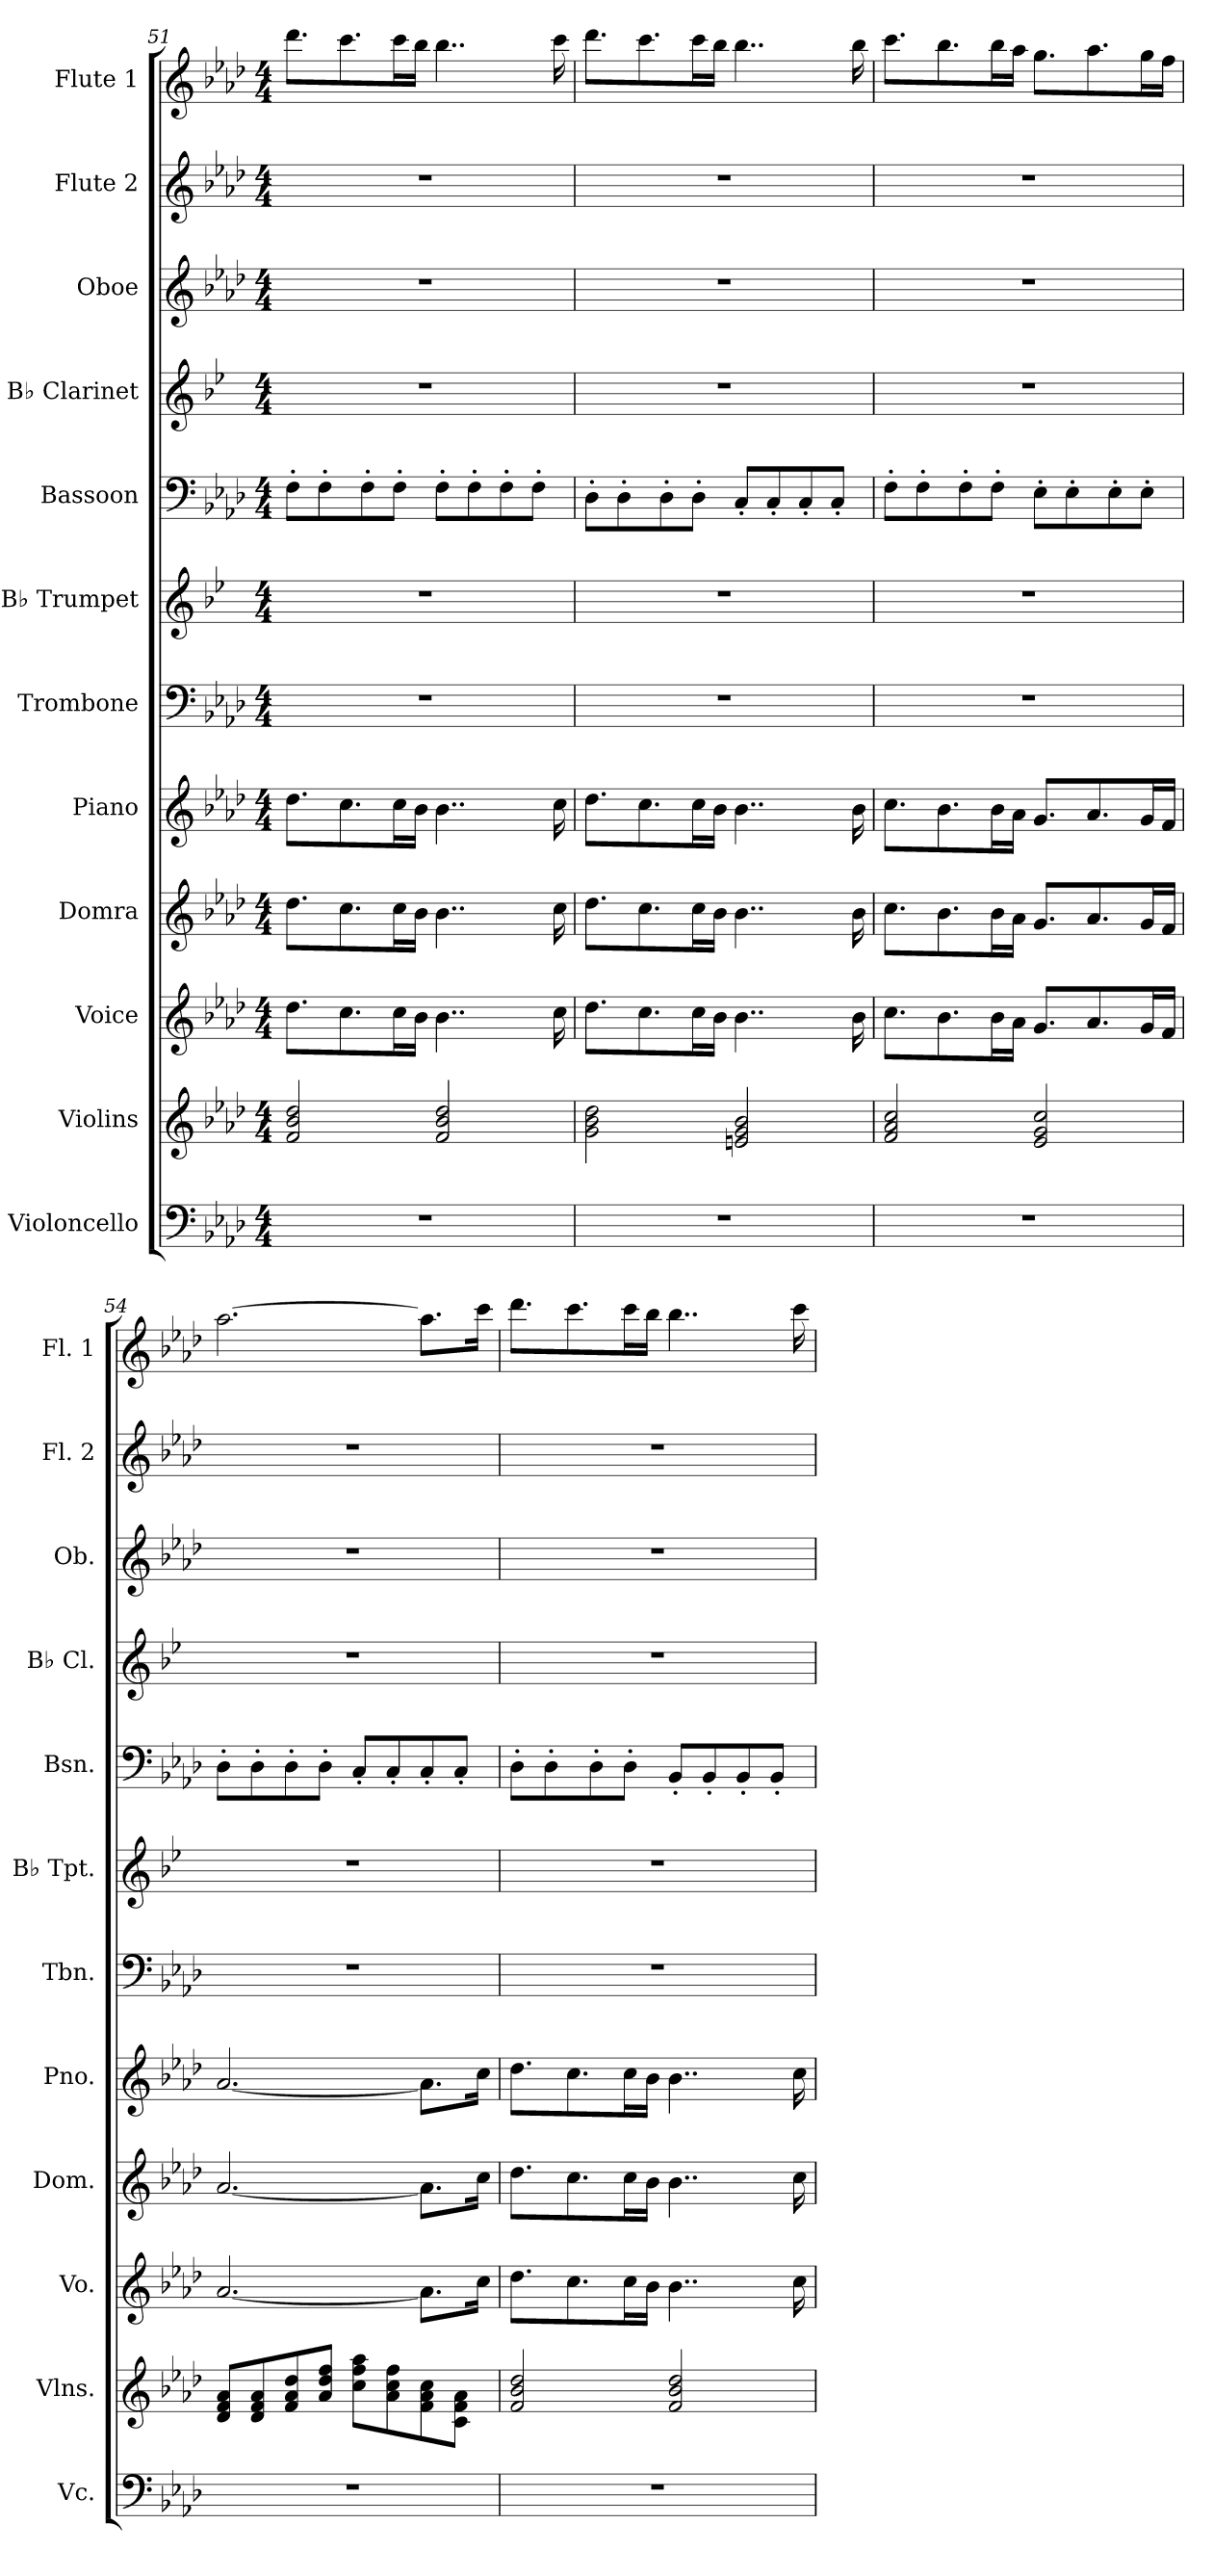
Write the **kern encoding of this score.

**kern	**kern	**kern	**kern	**kern	**kern	**kern	**kern	**kern	**kern	**kern	**kern
*part12	*part11	*part10	*part9	*part8	*part7	*part6	*part5	*part4	*part3	*part2	*part1
*staff12	*staff11	*staff10	*staff9	*staff8	*staff7	*staff6	*staff5	*staff4	*staff3	*staff2	*staff1
*I"Violoncello	*I"Violins	*I"Voice	*I"Domra	*I"Piano	*I"Trombone	*I"B♭ Trumpet	*I"Bassoon	*I"B♭ Clarinet	*I"Oboe	*I"Flute 2	*I"Flute 1
*I'Vc.	*I'Vlns.	*I'Vo.	*I'Dom.	*I'Pno.	*I'Tbn.	*I'B♭ Tpt.	*I'Bsn.	*I'B♭ Cl.	*I'Ob.	*I'Fl. 2	*I'Fl. 1
*clefF4	*clefG2	*clefG2	*clefG2	*clefG2	*clefF4	*clefG2	*clefF4	*clefG2	*clefG2	*clefG2	*clefG2
*	*	*	*	*	*	*ITrd1c2	*	*ITrd1c2	*	*	*
*k[b-e-a-d-]	*k[b-e-a-d-]	*k[b-e-a-d-]	*k[b-e-a-d-]	*k[b-e-a-d-]	*k[b-e-a-d-]	*k[b-e-a-d-]	*k[b-e-a-d-]	*k[b-e-a-d-]	*k[b-e-a-d-]	*k[b-e-a-d-]	*k[b-e-a-d-]
*M4/4	*M4/4	*M4/4	*M4/4	*M4/4	*M4/4	*M4/4	*M4/4	*M4/4	*M4/4	*M4/4	*M4/4
=51	=51	=51	=51	=51	=51	=51	=51	=51	=51	=51	=51
1r	2f/ 2b-/ 2dd-/	8.dd-\L	8.dd-\L	8.dd-\L	1r	1r	8F'\L	1r	1r	1r	8.ddd-\L
.	.	.	.	.	.	.	8F'\	.	.	.	.
.	.	8.cc\	8.cc\	8.cc\	.	.	.	.	.	.	8.ccc\
.	.	.	.	.	.	.	8F'\	.	.	.	.
.	.	16cc\L	16cc\L	16cc\L	.	.	8F'\J	.	.	.	16ccc\L
.	.	16b-\JJ	16b-\JJ	16b-\JJ	.	.	.	.	.	.	16bb-\JJ
.	2f/ 2b-/ 2dd-/	4..b-\	4..b-\	4..b-\	.	.	8F'\L	.	.	.	4..bb-\
.	.	.	.	.	.	.	8F'\	.	.	.	.
.	.	.	.	.	.	.	8F'\	.	.	.	.
.	.	.	.	.	.	.	8F'\J	.	.	.	.
.	.	16cc\	16cc\	16cc\	.	.	.	.	.	.	16ccc\
!!LO:PB:g=z
=52	=52	=52	=52	=52	=52	=52	=52	=52	=52	=52	=52
1r	2g\ 2b-\ 2dd-\	8.dd-\L	8.dd-\L	8.dd-\L	1r	1r	8D-'\L	1r	1r	1r	8.ddd-\L
.	.	.	.	.	.	.	8D-'\	.	.	.	.
.	.	8.cc\	8.cc\	8.cc\	.	.	.	.	.	.	8.ccc\
.	.	.	.	.	.	.	8D-'\	.	.	.	.
.	.	16cc\L	16cc\L	16cc\L	.	.	8D-'\J	.	.	.	16ccc\L
.	.	16b-\JJ	16b-\JJ	16b-\JJ	.	.	.	.	.	.	16bb-\JJ
.	2en/ 2g/ 2b-/	4..b-\	4..b-\	4..b-\	.	.	8C'/L	.	.	.	4..bb-\
.	.	.	.	.	.	.	8C'/	.	.	.	.
.	.	.	.	.	.	.	8C'/	.	.	.	.
.	.	.	.	.	.	.	8C'/J	.	.	.	.
.	.	16b-\	16b-\	16b-\	.	.	.	.	.	.	16bb-\
=53	=53	=53	=53	=53	=53	=53	=53	=53	=53	=53	=53
1r	2f/ 2a-/ 2cc/	8.cc\L	8.cc\L	8.cc\L	1r	1r	8F'\L	1r	1r	1r	8.ccc\L
.	.	.	.	.	.	.	8F'\	.	.	.	.
.	.	8.b-\	8.b-\	8.b-\	.	.	.	.	.	.	8.bb-\
.	.	.	.	.	.	.	8F'\	.	.	.	.
.	.	16b-\L	16b-\L	16b-\L	.	.	8F'\J	.	.	.	16bb-\L
.	.	16a-\JJ	16a-\JJ	16a-\JJ	.	.	.	.	.	.	16aa-\JJ
.	2e-/ 2g/ 2cc/	8.g/L	8.g/L	8.g/L	.	.	8E-'\L	.	.	.	8.gg\L
.	.	.	.	.	.	.	8E-'\	.	.	.	.
.	.	8.a-/	8.a-/	8.a-/	.	.	.	.	.	.	8.aa-\
.	.	.	.	.	.	.	8E-'\	.	.	.	.
.	.	16g/L	16g/L	16g/L	.	.	8E-'\J	.	.	.	16gg\L
.	.	16f/JJ	16f/JJ	16f/JJ	.	.	.	.	.	.	16ff\JJ
=54	=54	=54	=54	=54	=54	=54	=54	=54	=54	=54	=54
1r	8d-/ 8f/ 8a-/L	[2.a-/	[2.a-/	[2.a-/	1r	1r	8D-'\L	1r	1r	1r	[2.aa-\
.	8d-/ 8f/ 8a-/	.	.	.	.	.	8D-'\	.	.	.	.
.	8f/ 8a-/ 8dd-/	.	.	.	.	.	8D-'\	.	.	.	.
.	8a-/ 8dd-/ 8ff/J	.	.	.	.	.	8D-'\J	.	.	.	.
.	8cc\ 8ff\ 8aa-\L	.	.	.	.	.	8C'/L	.	.	.	.
.	8a-\ 8cc\ 8ff\	.	.	.	.	.	8C'/	.	.	.	.
.	8f\ 8a-\ 8cc\	8.a-\L]	8.a-\L]	8.a-\L]	.	.	8C'/	.	.	.	8.aa-\L]
.	8c\ 8f\ 8a-\J	.	.	.	.	.	8C'/J	.	.	.	.
.	.	16cc\Jk	16cc\Jk	16cc\Jk	.	.	.	.	.	.	16ccc\Jk
!!LO:PB:g=z
=55	=55	=55	=55	=55	=55	=55	=55	=55	=55	=55	=55
1r	2f/ 2b-/ 2dd-/	8.dd-\L	8.dd-\L	8.dd-\L	1r	1r	8D-'\L	1r	1r	1r	8.ddd-\L
.	.	.	.	.	.	.	8D-'\	.	.	.	.
.	.	8.cc\	8.cc\	8.cc\	.	.	.	.	.	.	8.ccc\
.	.	.	.	.	.	.	8D-'\	.	.	.	.
.	.	16cc\L	16cc\L	16cc\L	.	.	8D-'\J	.	.	.	16ccc\L
.	.	16b-\JJ	16b-\JJ	16b-\JJ	.	.	.	.	.	.	16bb-\JJ
.	2f/ 2b-/ 2dd-/	4..b-\	4..b-\	4..b-\	.	.	8BB-'/L	.	.	.	4..bb-\
.	.	.	.	.	.	.	8BB-'/	.	.	.	.
.	.	.	.	.	.	.	8BB-'/	.	.	.	.
.	.	.	.	.	.	.	8BB-'/J	.	.	.	.
.	.	16cc\	16cc\	16cc\	.	.	.	.	.	.	16ccc\
=	=	=	=	=	=	=	=	=	=	=	=
*-	*-	*-	*-	*-	*-	*-	*-	*-	*-	*-	*-
